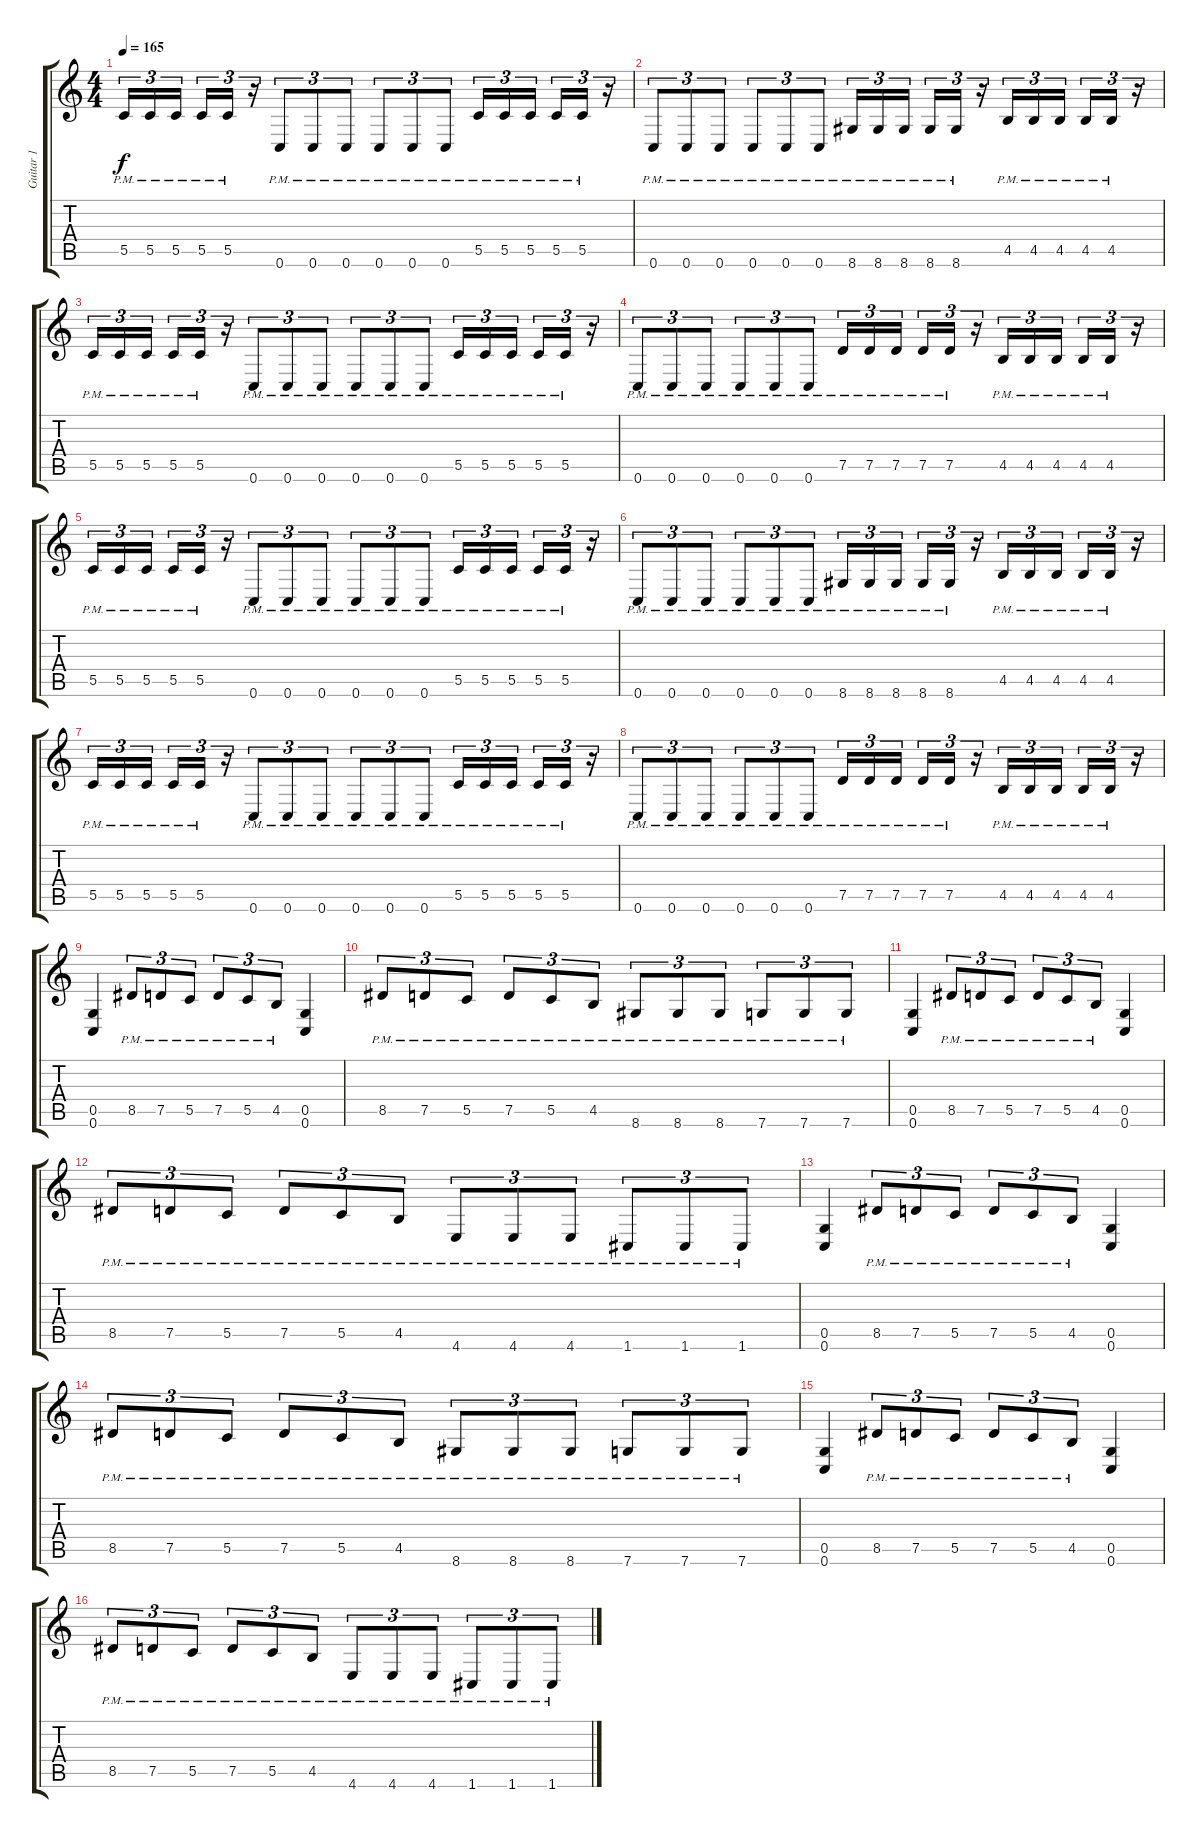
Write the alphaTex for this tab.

\track ("Guitar 1" "Guitar 1") {instrument distortionguitar}
\staff {score tabs}
\tuning (D4 A3 F3 C3 G2 C2) {hide}
\ts (4 4)
\tempo 165
\clef g2
\ks c
5.5{pm}.16{tu (3 2) dy f} 5.5{pm}.16{tu (3 2)} 5.5{pm}.16{tu (3 2) beam splitsecondary} 5.5{pm}.16{tu (3 2)} 5.5{pm}.16{tu (3 2)} r.16{tu (3 2)} 0.6{pm}.8{tu (3 2)} 0.6{pm}.8{tu (3 2)} 0.6{pm}.8{tu (3 2)} 0.6{pm}.8{tu (3 2)} 0.6{pm}.8{tu (3 2)} 0.6{pm}.8{tu (3 2)} 5.5{pm}.16{tu (3 2)} 5.5{pm}.16{tu (3 2)} 5.5{pm}.16{tu (3 2) beam splitsecondary} 5.5{pm}.16{tu (3 2)} 5.5{pm}.16{tu (3 2)} r.16{tu (3 2)} |
0.6{pm}.8{tu (3 2)} 0.6{pm}.8{tu (3 2)} 0.6{pm}.8{tu (3 2)} 0.6{pm}.8{tu (3 2)} 0.6{pm}.8{tu (3 2)} 0.6{pm}.8{tu (3 2)} 8.6{pm}.16{tu (3 2)} 8.6{pm}.16{tu (3 2)} 8.6{pm}.16{tu (3 2) beam splitsecondary} 8.6{pm}.16{tu (3 2)} 8.6{pm}.16{tu (3 2)} r.16{tu (3 2)} 4.5{pm}.16{tu (3 2)} 4.5{pm}.16{tu (3 2)} 4.5{pm}.16{tu (3 2) beam splitsecondary} 4.5{pm}.16{tu (3 2)} 4.5{pm}.16{tu (3 2)} r.16{tu (3 2)} |
5.5{pm}.16{tu (3 2)} 5.5{pm}.16{tu (3 2)} 5.5{pm}.16{tu (3 2) beam splitsecondary} 5.5{pm}.16{tu (3 2)} 5.5{pm}.16{tu (3 2)} r.16{tu (3 2)} 0.6{pm}.8{tu (3 2)} 0.6{pm}.8{tu (3 2)} 0.6{pm}.8{tu (3 2)} 0.6{pm}.8{tu (3 2)} 0.6{pm}.8{tu (3 2)} 0.6{pm}.8{tu (3 2)} 5.5{pm}.16{tu (3 2)} 5.5{pm}.16{tu (3 2)} 5.5{pm}.16{tu (3 2) beam splitsecondary} 5.5{pm}.16{tu (3 2)} 5.5{pm}.16{tu (3 2)} r.16{tu (3 2)} |
0.6{pm}.8{tu (3 2)} 0.6{pm}.8{tu (3 2)} 0.6{pm}.8{tu (3 2)} 0.6{pm}.8{tu (3 2)} 0.6{pm}.8{tu (3 2)} 0.6{pm}.8{tu (3 2)} 7.5{pm}.16{tu (3 2)} 7.5{pm}.16{tu (3 2)} 7.5{pm}.16{tu (3 2) beam splitsecondary} 7.5{pm}.16{tu (3 2)} 7.5{pm}.16{tu (3 2)} r.16{tu (3 2)} 4.5{pm}.16{tu (3 2)} 4.5{pm}.16{tu (3 2)} 4.5{pm}.16{tu (3 2) beam splitsecondary} 4.5{pm}.16{tu (3 2)} 4.5{pm}.16{tu (3 2)} r.16{tu (3 2)} |
5.5{pm}.16{tu (3 2)} 5.5{pm}.16{tu (3 2)} 5.5{pm}.16{tu (3 2) beam splitsecondary} 5.5{pm}.16{tu (3 2)} 5.5{pm}.16{tu (3 2)} r.16{tu (3 2)} 0.6{pm}.8{tu (3 2)} 0.6{pm}.8{tu (3 2)} 0.6{pm}.8{tu (3 2)} 0.6{pm}.8{tu (3 2)} 0.6{pm}.8{tu (3 2)} 0.6{pm}.8{tu (3 2)} 5.5{pm}.16{tu (3 2)} 5.5{pm}.16{tu (3 2)} 5.5{pm}.16{tu (3 2) beam splitsecondary} 5.5{pm}.16{tu (3 2)} 5.5{pm}.16{tu (3 2)} r.16{tu (3 2)} |
0.6{pm}.8{tu (3 2)} 0.6{pm}.8{tu (3 2)} 0.6{pm}.8{tu (3 2)} 0.6{pm}.8{tu (3 2)} 0.6{pm}.8{tu (3 2)} 0.6{pm}.8{tu (3 2)} 8.6{pm}.16{tu (3 2)} 8.6{pm}.16{tu (3 2)} 8.6{pm}.16{tu (3 2) beam splitsecondary} 8.6{pm}.16{tu (3 2)} 8.6{pm}.16{tu (3 2)} r.16{tu (3 2)} 4.5{pm}.16{tu (3 2)} 4.5{pm}.16{tu (3 2)} 4.5{pm}.16{tu (3 2) beam splitsecondary} 4.5{pm}.16{tu (3 2)} 4.5{pm}.16{tu (3 2)} r.16{tu (3 2)} |
5.5{pm}.16{tu (3 2)} 5.5{pm}.16{tu (3 2)} 5.5{pm}.16{tu (3 2) beam splitsecondary} 5.5{pm}.16{tu (3 2)} 5.5{pm}.16{tu (3 2)} r.16{tu (3 2)} 0.6{pm}.8{tu (3 2)} 0.6{pm}.8{tu (3 2)} 0.6{pm}.8{tu (3 2)} 0.6{pm}.8{tu (3 2)} 0.6{pm}.8{tu (3 2)} 0.6{pm}.8{tu (3 2)} 5.5{pm}.16{tu (3 2)} 5.5{pm}.16{tu (3 2)} 5.5{pm}.16{tu (3 2) beam splitsecondary} 5.5{pm}.16{tu (3 2)} 5.5{pm}.16{tu (3 2)} r.16{tu (3 2)} |
0.6{pm}.8{tu (3 2)} 0.6{pm}.8{tu (3 2)} 0.6{pm}.8{tu (3 2)} 0.6{pm}.8{tu (3 2)} 0.6{pm}.8{tu (3 2)} 0.6{pm}.8{tu (3 2)} 7.5{pm}.16{tu (3 2)} 7.5{pm}.16{tu (3 2)} 7.5{pm}.16{tu (3 2) beam splitsecondary} 7.5{pm}.16{tu (3 2)} 7.5{pm}.16{tu (3 2)} r.16{tu (3 2)} 4.5{pm}.16{tu (3 2)} 4.5{pm}.16{tu (3 2)} 4.5{pm}.16{tu (3 2) beam splitsecondary} 4.5{pm}.16{tu (3 2)} 4.5{pm}.16{tu (3 2)} r.16{tu (3 2)} |
(0.5 0.6).4 8.5{pm}.8{tu (3 2)} 7.5{pm}.8{tu (3 2)} 5.5{pm}.8{tu (3 2)} 7.5{pm}.8{tu (3 2)} 5.5{pm}.8{tu (3 2)} 4.5{pm}.8{tu (3 2)} (0.5 0.6).4 |
8.5{pm}.8{tu (3 2)} 7.5{pm}.8{tu (3 2)} 5.5{pm}.8{tu (3 2)} 7.5{pm}.8{tu (3 2)} 5.5{pm}.8{tu (3 2)} 4.5{pm}.8{tu (3 2)} 8.6{pm}.8{tu (3 2)} 8.6{pm}.8{tu (3 2)} 8.6{pm}.8{tu (3 2)} 7.6{pm}.8{tu (3 2)} 7.6{pm}.8{tu (3 2)} 7.6{pm}.8{tu (3 2)} |
(0.5 0.6).4 8.5{pm}.8{tu (3 2)} 7.5{pm}.8{tu (3 2)} 5.5{pm}.8{tu (3 2)} 7.5{pm}.8{tu (3 2)} 5.5{pm}.8{tu (3 2)} 4.5{pm}.8{tu (3 2)} (0.5 0.6).4 |
8.5{pm}.8{tu (3 2)} 7.5{pm}.8{tu (3 2)} 5.5{pm}.8{tu (3 2)} 7.5{pm}.8{tu (3 2)} 5.5{pm}.8{tu (3 2)} 4.5{pm}.8{tu (3 2)} 4.6{pm}.8{tu (3 2)} 4.6{pm}.8{tu (3 2)} 4.6{pm}.8{tu (3 2)} 1.6{pm}.8{tu (3 2)} 1.6{pm}.8{tu (3 2)} 1.6{pm}.8{tu (3 2)} |
(0.5 0.6).4 8.5{pm}.8{tu (3 2)} 7.5{pm}.8{tu (3 2)} 5.5{pm}.8{tu (3 2)} 7.5{pm}.8{tu (3 2)} 5.5{pm}.8{tu (3 2)} 4.5{pm}.8{tu (3 2)} (0.5 0.6).4 |
8.5{pm}.8{tu (3 2)} 7.5{pm}.8{tu (3 2)} 5.5{pm}.8{tu (3 2)} 7.5{pm}.8{tu (3 2)} 5.5{pm}.8{tu (3 2)} 4.5{pm}.8{tu (3 2)} 8.6{pm}.8{tu (3 2)} 8.6{pm}.8{tu (3 2)} 8.6{pm}.8{tu (3 2)} 7.6{pm}.8{tu (3 2)} 7.6{pm}.8{tu (3 2)} 7.6{pm}.8{tu (3 2)} |
(0.5 0.6).4 8.5{pm}.8{tu (3 2)} 7.5{pm}.8{tu (3 2)} 5.5{pm}.8{tu (3 2)} 7.5{pm}.8{tu (3 2)} 5.5{pm}.8{tu (3 2)} 4.5{pm}.8{tu (3 2)} (0.5 0.6).4 |
8.5{pm}.8{tu (3 2)} 7.5{pm}.8{tu (3 2)} 5.5{pm}.8{tu (3 2)} 7.5{pm}.8{tu (3 2)} 5.5{pm}.8{tu (3 2)} 4.5{pm}.8{tu (3 2)} 4.6{pm}.8{tu (3 2)} 4.6{pm}.8{tu (3 2)} 4.6{pm}.8{tu (3 2)} 1.6{pm}.8{tu (3 2)} 1.6{pm}.8{tu (3 2)} 1.6{pm}.8{tu (3 2)}
